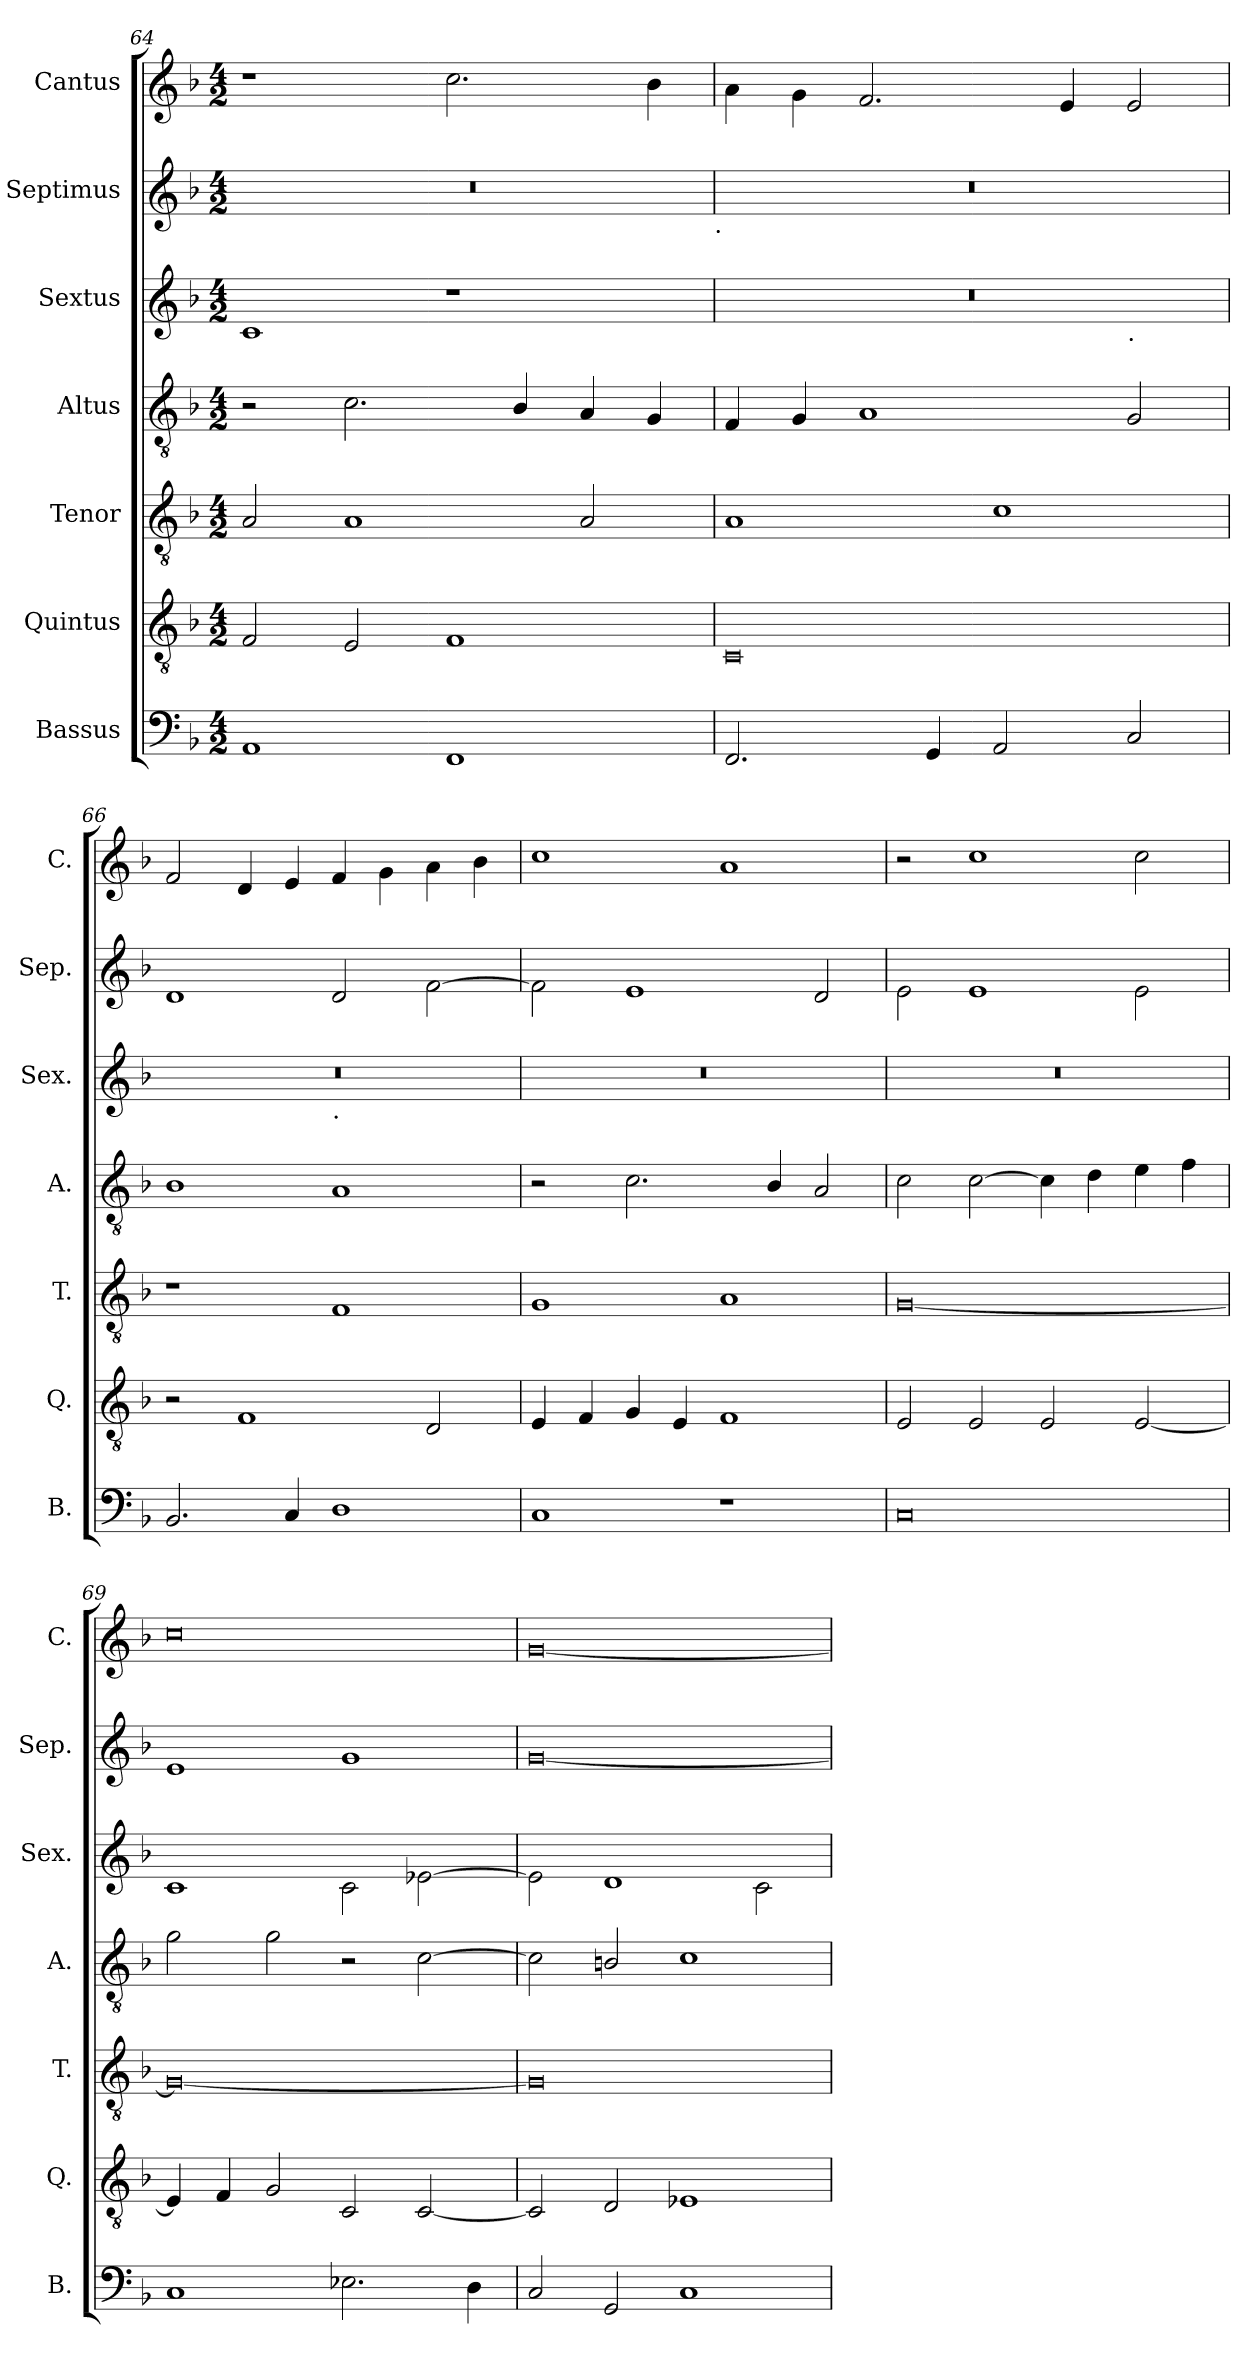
**kern	**kern	**kern	**kern	**kern	**kern	**kern
*part7	*part6	*part5	*part4	*part3	*part2	*part1
*staff7	*staff6	*staff5	*staff4	*staff3	*staff2	*staff1
*I"Bassus	*I"Quintus	*I"Tenor	*I"Altus	*I"Sextus	*I"Septimus	*I"Cantus
*I'B.	*I'Q.	*I'T.	*I'A.	*I'Sex.	*I'Sep.	*I'C.
*clefF4	*clefGv2	*clefGv2	*clefGv2	*clefG2	*clefG2	*clefG2
*k[b-]	*k[b-]	*k[b-]	*k[b-]	*k[b-]	*k[b-]	*k[b-]
*F:	*F:	*F:	*F:	*F:	*F:	*F:
*M4/2	*M4/2	*M4/2	*M4/2	*M4/2	*M4/2	*M4/2
=64	=64	=64	=64	=64	=64	=64
1AA	2F/	2A/	2r	1c	0r	1r
.	2E/	1A	2.c\	.	.	.
1FF	1F	.	.	1r	.	2.cc\
.	.	.	4B-/	.	.	.
.	.	2A/	4A/	.	.	.
.	.	.	4G/	.	.	4b-\
!	!	!	!	!	!LO:TX:b:t=.	!
=65	=65	=65	=65	=65	=65	=65
*	*	*	*	*^	*	*
2.FF/	0C	1A	4F/	0r	1.ryy	0r	4a\
.	.	.	4G/	.	.	.	4g\
.	.	.	1A	.	.	.	2.f/
4GG/	.	.	.	.	.	.	.
2AA/	.	1c	.	.	.	.	.
.	.	.	.	.	.	.	4e/
!	!	!	!	!	!LO:TX:b:t=.	!	!
2C/	.	.	2G/	.	2ryy	.	2e/
=66	=66	=66	=66	=66	=66	=66	=66
2.BB-/	2r	1r	1B-	0r	1ryy	1d	2f/
.	1F	.	.	.	.	.	4d/
4C/	.	.	.	.	.	.	4e/
!	!	!	!	!	!LO:TX:b:t=.	!	!
1D	.	1F	1A	.	1ryy	2d/	4f/
.	.	.	.	.	.	.	4g\
.	2D/	.	.	.	.	[2f\	4a\
.	.	.	.	.	.	.	4b-\
*	*	*	*	*v	*v	*	*
!!LO:LB:g=z
=67	=67	=67	=67	=67	=67	=67
1C	4E/	1G	2r	0r	2f\]	1cc
.	4F/	.	.	.	.	.
.	4G/	.	2.c\	.	1e	.
.	4E/	.	.	.	.	.
1r	1F	1A	.	.	.	1a
.	.	.	4B-/	.	.	.
.	.	.	2A/	.	2d/	.
=68	=68	=68	=68	=68	=68	=68
0C	2E/	[0G	2c\	0r	2e\	2r
.	2E/	.	[2c\	.	1e	1cc
.	2E/	.	4c\]	.	.	.
.	.	.	4d\	.	.	.
.	[2E/	.	4e\	.	2e\	2cc\
.	.	.	4f\	.	.	.
=69	=69	=69	=69	=69	=69	=69
1C	4E/]	0G_	2g\	1c	1e	0cc
.	4F/	.	.	.	.	.
.	2G/	.	2g\	.	.	.
2.E-X\	2C/	.	2r	2c\	1g	.
.	[2C/	.	[2c\	[2e-X\	.	.
4D\	.	.	.	.	.	.
=70	=70	=70	=70	=70	=70	=70
2C/	2C/]	0G]	2c\]	2e-\]	[0g	[0g
2GG/	2D/	.	2Bn/	1d	.	.
1C	1E-X	.	1c	.	.	.
.	.	.	.	2c\	.	.
=	=	=	=	=	=	=
*-	*-	*-	*-	*-	*-	*-
